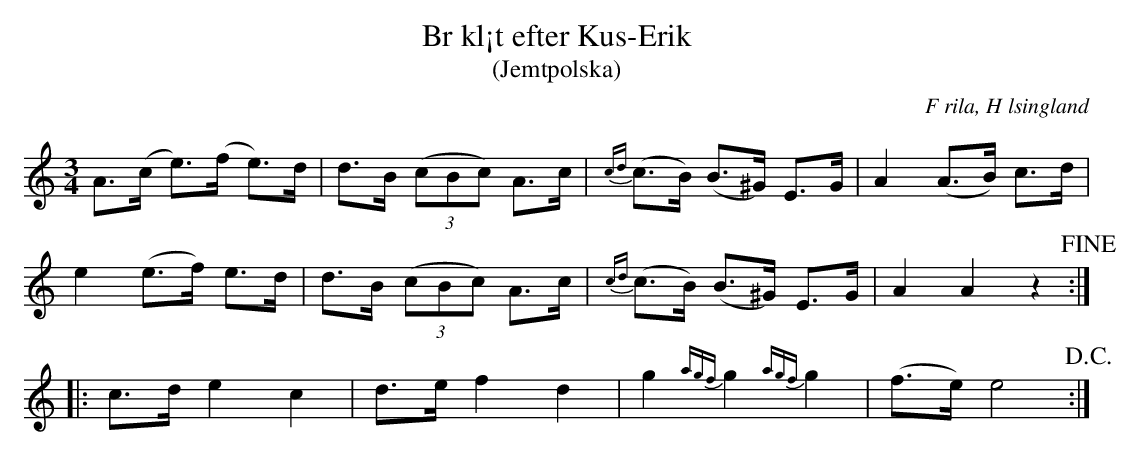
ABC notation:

X:1
T: Br kl¡t efter Kus-Erik
T: (Jemtpolska)
O: F rila, H lsingland
M: 3/4
L: 1/8
K: Am
A>(c e>)(f e)>d | d>B ((3cBc) A>c | {cd}(c>B) (B>^G)   E>G      | A2    (A>B) c>d  |
e2   (e>f) e>d  | d>B ((3cBc) A>c | {cd}(c>B)    (B>^G)   E>G      | A2    A2    z2  !fine! ::
K: C
c>d  e2    c2   | d>e f2      d2  | g2        {agf}g2 {agf}g2 | (f>e) e4 !D.C.!       :|
